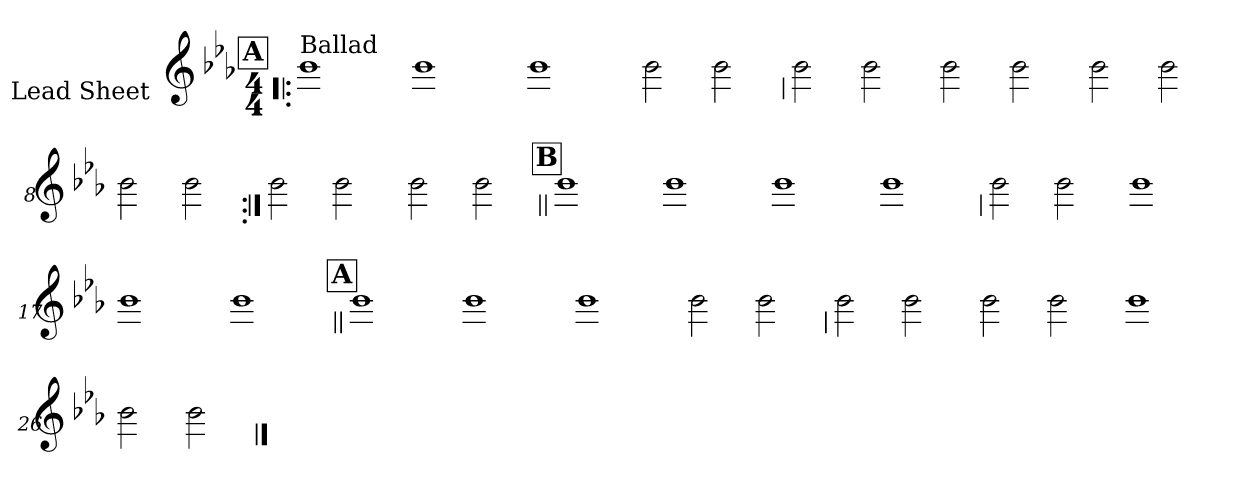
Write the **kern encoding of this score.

**kern
*part1
*staff1
*I"Lead Sheet
*stria0
*clefG2
*k[b-e-a-]
*E-:
*M4/4
!!LO:REH:place=s1:a:t=A
=1!|:
!LO:TX:a:t=Ballad
1b-
=2-
1b-
=3-
1b-
=4-
2b-
2b-
!!LO:LB:g=z
=5
2b-
2b-
=6-
2b-
2b-
=7-
2b-
2b-
=8-
2b-
2b-
!!LO:LB:g=z
=9:|!
2b-
2b-
=10-
2b-
2b-
!!LO:LB:g=z
!!LO:REH:place=s1:a:t=B
=11||
1b-
=12-
1b-
=13-
1b-
=14-
1b-
!!LO:LB:g=z
=15
2b-
2b-
=16-
1b-
=17-
1b-
=18-
1b-
!!LO:LB:g=z
!!LO:REH:place=s1:a:t=A
=19||
1b-
=20-
1b-
=21-
1b-
=22-
2b-
2b-
!!LO:LB:g=z
=23
2b-
2b-
=24-
2b-
2b-
=25-
1b-
=26-
2b-
2b-
==
*-
